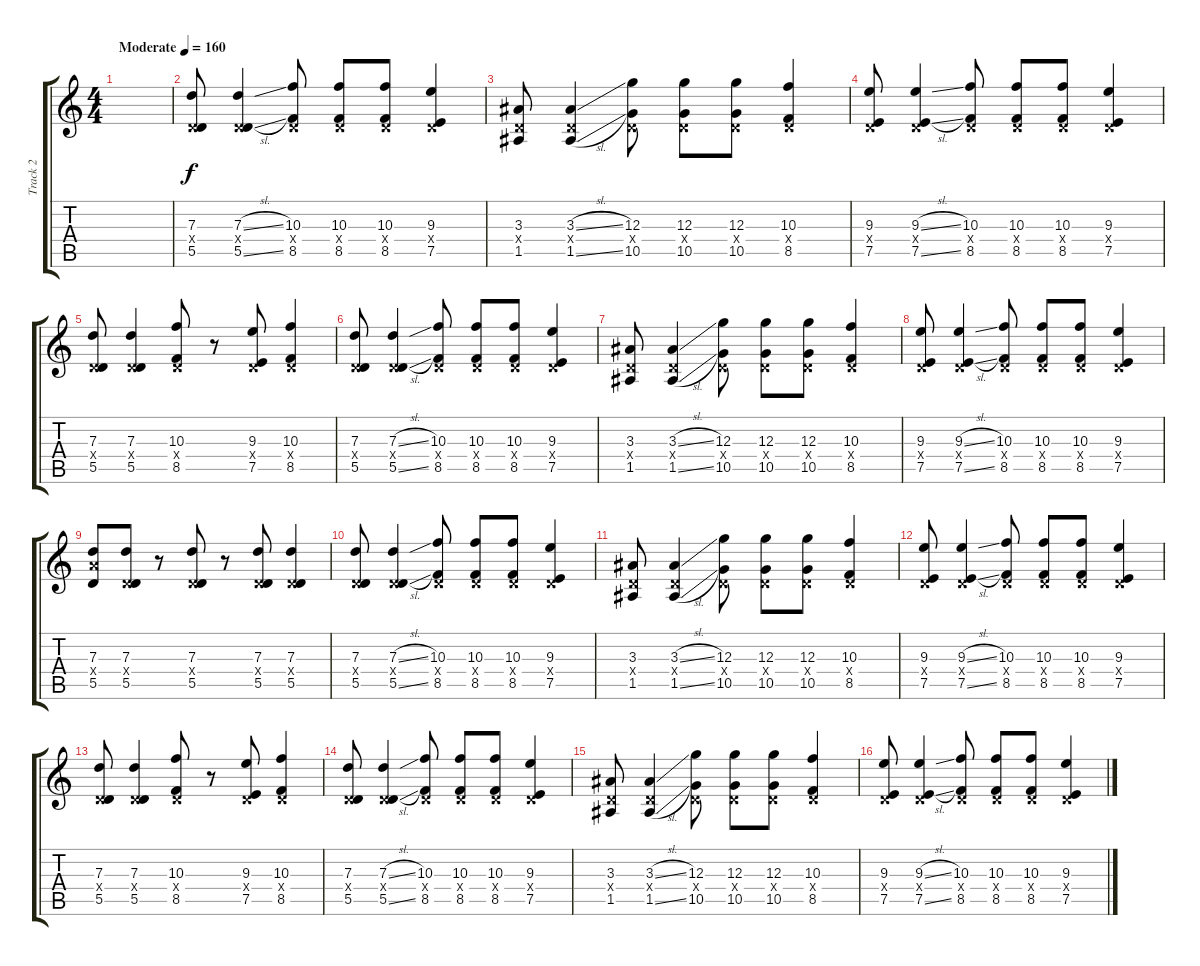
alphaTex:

\track ("Track 2" "Track 2") {instrument overdrivenguitar}
\staff {score tabs}
\tuning (E4 B3 G3 D3 A2 E2) {hide}
\ts (4 4)
\tempo (160 "Moderate")
\clef g2
\ks c
|
(7.3 0.4{x} 5.5).8 (7.3{sl} 0.4{x} 5.5{sl}).4 (10.3 0.4{x} 8.5).8 (10.3 0.4{x} 8.5).8 (10.3 0.4{x} 8.5).8 (9.3 0.4{x} 7.5).4 |
(3.3 0.4{x} 1.5).8 (3.3{sl} 0.4{x} 1.5{sl}).4 (12.3 0.4{x} 10.5).8 (12.3 0.4{x} 10.5).8 (12.3 0.4{x} 10.5).8 (10.3 0.4{x} 8.5).4 |
(9.3 0.4{x} 7.5).8 (9.3{sl} 0.4{x} 7.5{sl}).4 (10.3 0.4{x} 8.5).8 (10.3 0.4{x} 8.5).8 (10.3 0.4{x} 8.5).8 (9.3 0.4{x} 7.5).4 |
(7.3 0.4{x} 5.5).8 (7.3 0.4{x} 5.5).4 (10.3 0.4{x} 8.5).8 r.8 (9.3 0.4{x} 7.5).8 (10.3 0.4{x} 8.5).4 |
(7.3 0.4{x} 5.5).8 (7.3{sl} 0.4{x} 5.5{sl}).4 (10.3 0.4{x} 8.5).8 (10.3 0.4{x} 8.5).8 (10.3 0.4{x} 8.5).8 (9.3 0.4{x} 7.5).4 |
(3.3 0.4{x} 1.5).8 (3.3{sl} 0.4{x} 1.5{sl}).4 (12.3 0.4{x} 10.5).8 (12.3 0.4{x} 10.5).8 (12.3 0.4{x} 10.5).8 (10.3 0.4{x} 8.5).4 |
(9.3 0.4{x} 7.5).8 (9.3{sl} 0.4{x} 7.5{sl}).4 (10.3 0.4{x} 8.5).8 (10.3 0.4{x} 8.5).8 (10.3 0.4{x} 8.5).8 (9.3 0.4{x} 7.5).4 |
(7.3 7.4{x} 5.5).8 (7.3 0.4{x} 5.5).8 r.8 (7.3 0.4{x} 5.5).8 r.8 (7.3 0.4{x} 5.5).8 (7.3 0.4{x} 5.5).4 |
(7.3 0.4{x} 5.5).8 (7.3{sl} 0.4{x} 5.5{sl}).4 (10.3 0.4{x} 8.5).8 (10.3 0.4{x} 8.5).8 (10.3 0.4{x} 8.5).8 (9.3 0.4{x} 7.5).4 |
(3.3 0.4{x} 1.5).8 (3.3{sl} 0.4{x} 1.5{sl}).4 (12.3 0.4{x} 10.5).8 (12.3 0.4{x} 10.5).8 (12.3 0.4{x} 10.5).8 (10.3 0.4{x} 8.5).4 |
(9.3 0.4{x} 7.5).8 (9.3{sl} 0.4{x} 7.5{sl}).4 (10.3 0.4{x} 8.5).8 (10.3 0.4{x} 8.5).8 (10.3 0.4{x} 8.5).8 (9.3 0.4{x} 7.5).4 |
(7.3 0.4{x} 5.5).8 (7.3 0.4{x} 5.5).4 (10.3 0.4{x} 8.5).8 r.8 (9.3 0.4{x} 7.5).8 (10.3 0.4{x} 8.5).4 |
(7.3 0.4{x} 5.5).8 (7.3{sl} 0.4{x} 5.5{sl}).4 (10.3 0.4{x} 8.5).8 (10.3 0.4{x} 8.5).8 (10.3 0.4{x} 8.5).8 (9.3 0.4{x} 7.5).4 |
(3.3 0.4{x} 1.5).8 (3.3{sl} 0.4{x} 1.5{sl}).4 (12.3 0.4{x} 10.5).8 (12.3 0.4{x} 10.5).8 (12.3 0.4{x} 10.5).8 (10.3 0.4{x} 8.5).4 |
(9.3 0.4{x} 7.5).8 (9.3{sl} 0.4{x} 7.5{sl}).4 (10.3 0.4{x} 8.5).8 (10.3 0.4{x} 8.5).8 (10.3 0.4{x} 8.5).8 (9.3 0.4{x} 7.5).4
